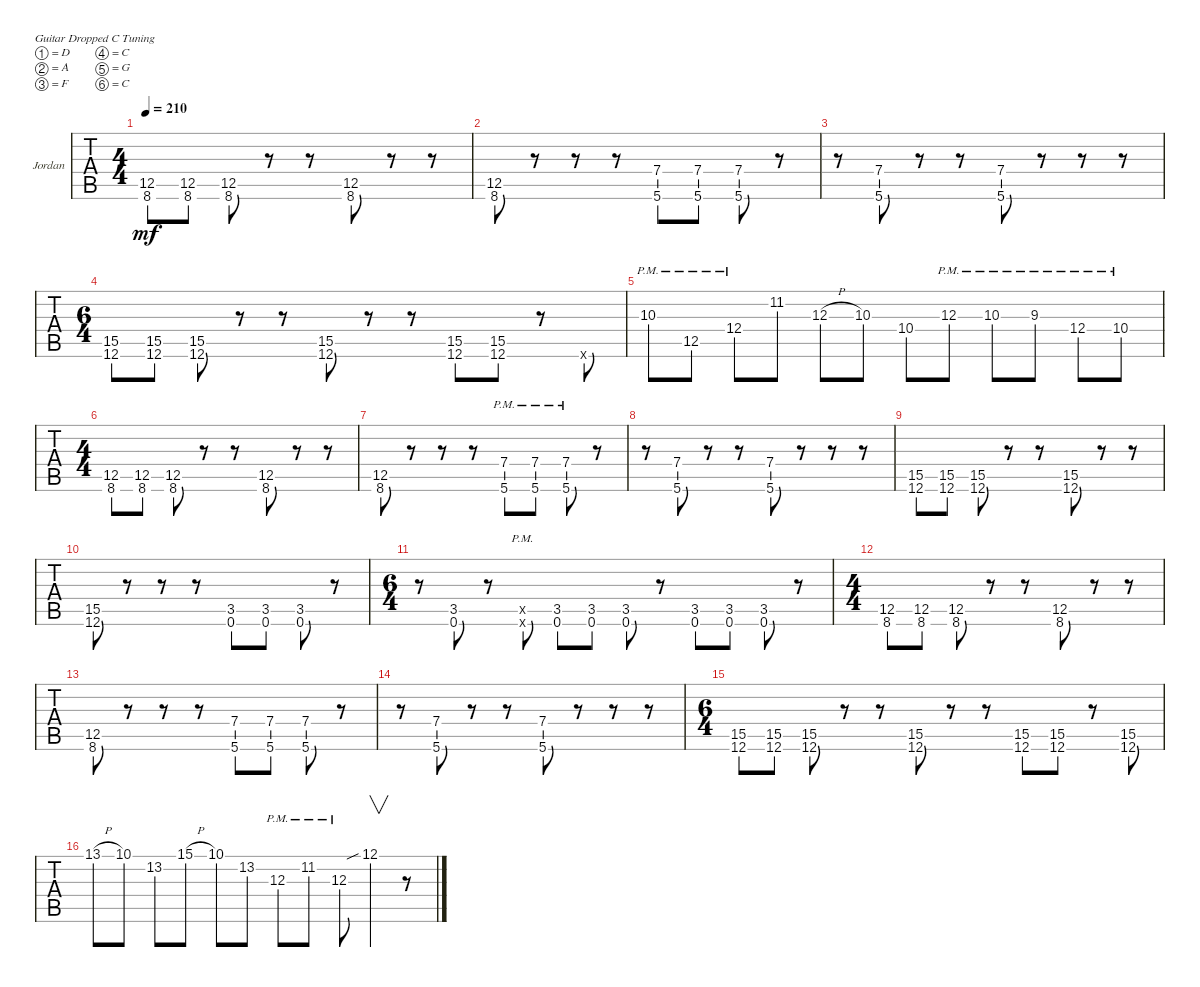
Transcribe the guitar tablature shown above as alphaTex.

\bracketExtendMode groupsimilarinstruments
\firstSystemTrackNameOrientation horizontal
\otherSystemsTrackNameOrientation horizontal
\track ("Jid-Lee" "Jordan") {instrument overdrivenguitar}
\staff {tabs}
\tuning (D4 A3 F3 C3 G2 C2)
\ts (4 4)
\tempo 210
\clef g2
\ks c
(12.5 8.6).8{dy mf} (12.5 8.6).8 (12.5 8.6).8 r.8 r.8 (12.5 8.6).8 r.8 r.8 |
(12.5 8.6).8 r.8 r.8 r.8 (5.6 7.4).8 (5.6 7.4).8 (5.6 7.4).8 r.8 |
r.8 (5.6 7.4).8 r.8 r.8 (5.6 7.4).8 r.8 r.8 r.8 |
\ts (6 4)
(12.6 15.5).8 (12.6 15.5).8 (12.6 15.5).8 r.8 r.8 (12.6 15.5).8 r.8 r.8 (12.6 15.5).8 (12.6 15.5).8 r.8 0.6{x}.8 |
10.3{pm}.8 12.5{pm}.8 12.4{pm}.8 11.2.8 12.3{h}.8 10.3.8 10.4.8 12.3{pm}.8 10.3{pm}.8 9.3{pm}.8 12.4{pm}.8 10.4{pm}.8 |
\ts (4 4)
(12.5 8.6).8 (12.5 8.6).8 (12.5 8.6).8 r.8 r.8 (12.5 8.6).8 r.8 r.8 |
(12.5 8.6).8 r.8 r.8 r.8 (5.6{pm} 7.4{pm}).8 (5.6{pm} 7.4{pm}).8 (5.6{pm} 7.4{pm}).8 r.8 |
r.8 (5.6 7.4).8 r.8 r.8 (5.6 7.4).8 r.8 r.8 r.8 |
(12.6 15.5).8 (12.6 15.5).8 (12.6 15.5).8 r.8 r.8 (12.6 15.5).8 r.8 r.8 |
(12.6 15.5).8 r.8 r.8 r.8 (0.6 3.5).8 (0.6 3.5).8 (0.6 3.5).8 r.8 |
\ts (6 4)
r.8 (0.6 3.5).8 r.8 (0.6{pm x} 0.5{x}).8 (0.6 3.5).8 (0.6 3.5).8 (0.6 3.5).8 r.8 (0.6 3.5).8 (0.6 3.5).8 (0.6 3.5).8 r.8 |
\ts (4 4)
(12.5 8.6).8 (12.5 8.6).8 (12.5 8.6).8 r.8 r.8 (12.5 8.6).8 r.8 r.8 |
(12.5 8.6).8 r.8 r.8 r.8 (5.6 7.4).8 (5.6 7.4).8 (5.6 7.4).8 r.8 |
r.8 (5.6 7.4).8 r.8 r.8 (5.6 7.4).8 r.8 r.8 r.8 |
\ts (6 4)
(12.6 15.5).8 (12.6 15.5).8 (12.6 15.5).8 r.8 r.8 (12.6 15.5).8 r.8 r.8 (12.6 15.5).8 (12.6 15.5).8 r.8 (12.6 15.5).8 |
13.1{h}.8 10.1.8 13.2.8 15.1{h}.8 10.1.8 13.2.8 12.3{pm}.8 11.2{pm}.8 12.3{pm}.8 12.1{sib}.4{v} r.8
